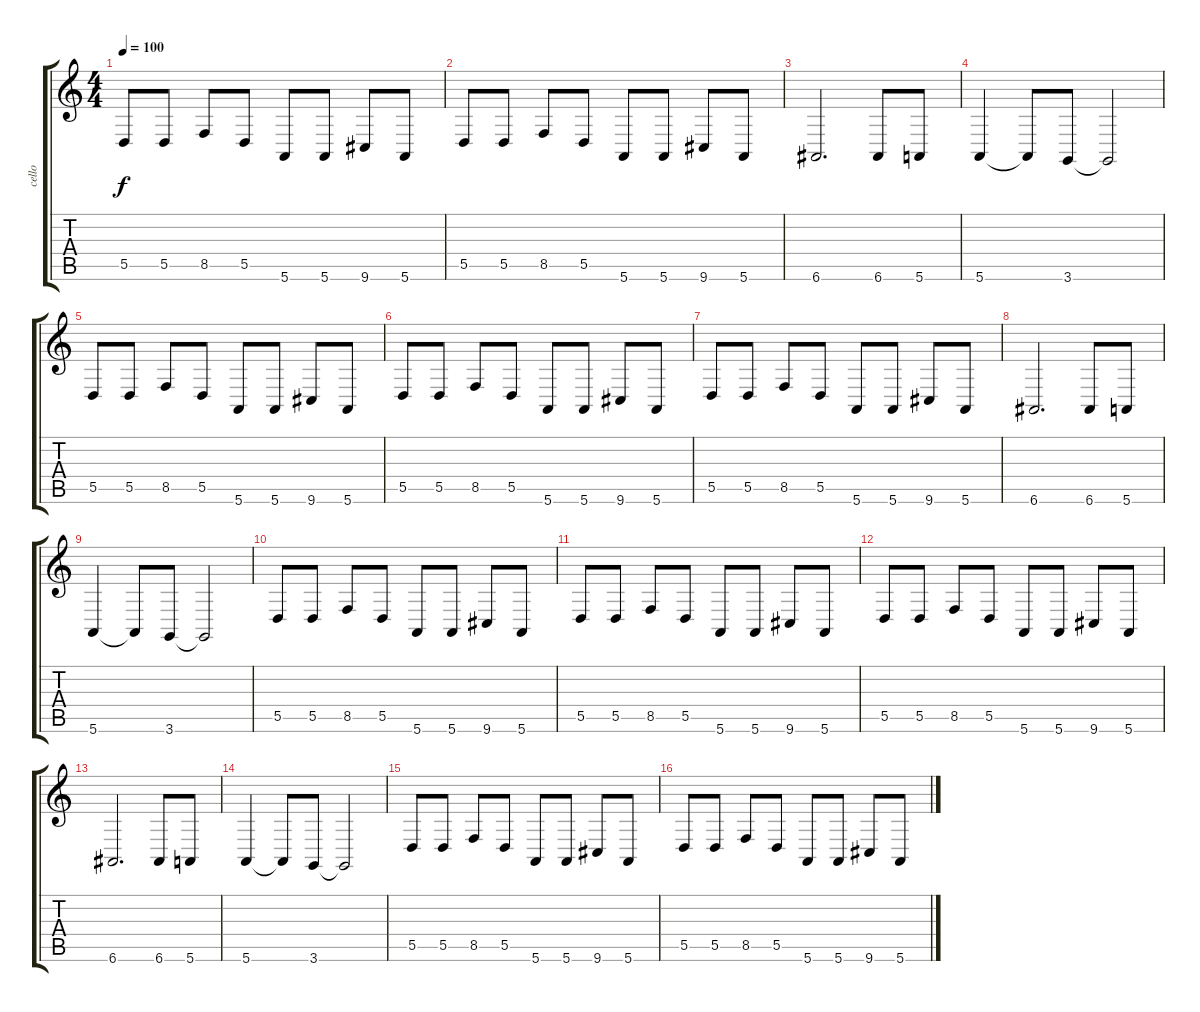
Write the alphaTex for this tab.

\track ("cello" "cello") {instrument cello}
\staff {score tabs}
\tuning (E4 B3 G3 D3 A2 E2) {hide}
\ts (4 4)
\tempo 100
\clef g2
\ks c
5.5.8{dy f} 5.5.8 8.5.8 5.5.8 5.6.8 5.6.8 9.6.8 5.6.8 |
5.5.8 5.5.8 8.5.8 5.5.8 5.6.8 5.6.8 9.6.8 5.6.8 |
6.6.2{d} 6.6.8 5.6.8 |
5.6.4 5.6{t}.8 3.6.8 3.6{t}.2 |
5.5.8 5.5.8 8.5.8 5.5.8 5.6.8 5.6.8 9.6.8 5.6.8 |
5.5.8 5.5.8 8.5.8 5.5.8 5.6.8 5.6.8 9.6.8 5.6.8 |
5.5.8 5.5.8 8.5.8 5.5.8 5.6.8 5.6.8 9.6.8 5.6.8 |
6.6.2{d} 6.6.8 5.6.8 |
5.6.4 5.6{t}.8 3.6.8 3.6{t}.2 |
5.5.8 5.5.8 8.5.8 5.5.8 5.6.8 5.6.8 9.6.8 5.6.8 |
5.5.8 5.5.8 8.5.8 5.5.8 5.6.8 5.6.8 9.6.8 5.6.8 |
5.5.8 5.5.8 8.5.8 5.5.8 5.6.8 5.6.8 9.6.8 5.6.8 |
6.6.2{d} 6.6.8 5.6.8 |
5.6.4 5.6{t}.8 3.6.8 3.6{t}.2 |
5.5.8 5.5.8 8.5.8 5.5.8 5.6.8 5.6.8 9.6.8 5.6.8 |
5.5.8 5.5.8 8.5.8 5.5.8 5.6.8 5.6.8 9.6.8 5.6.8
